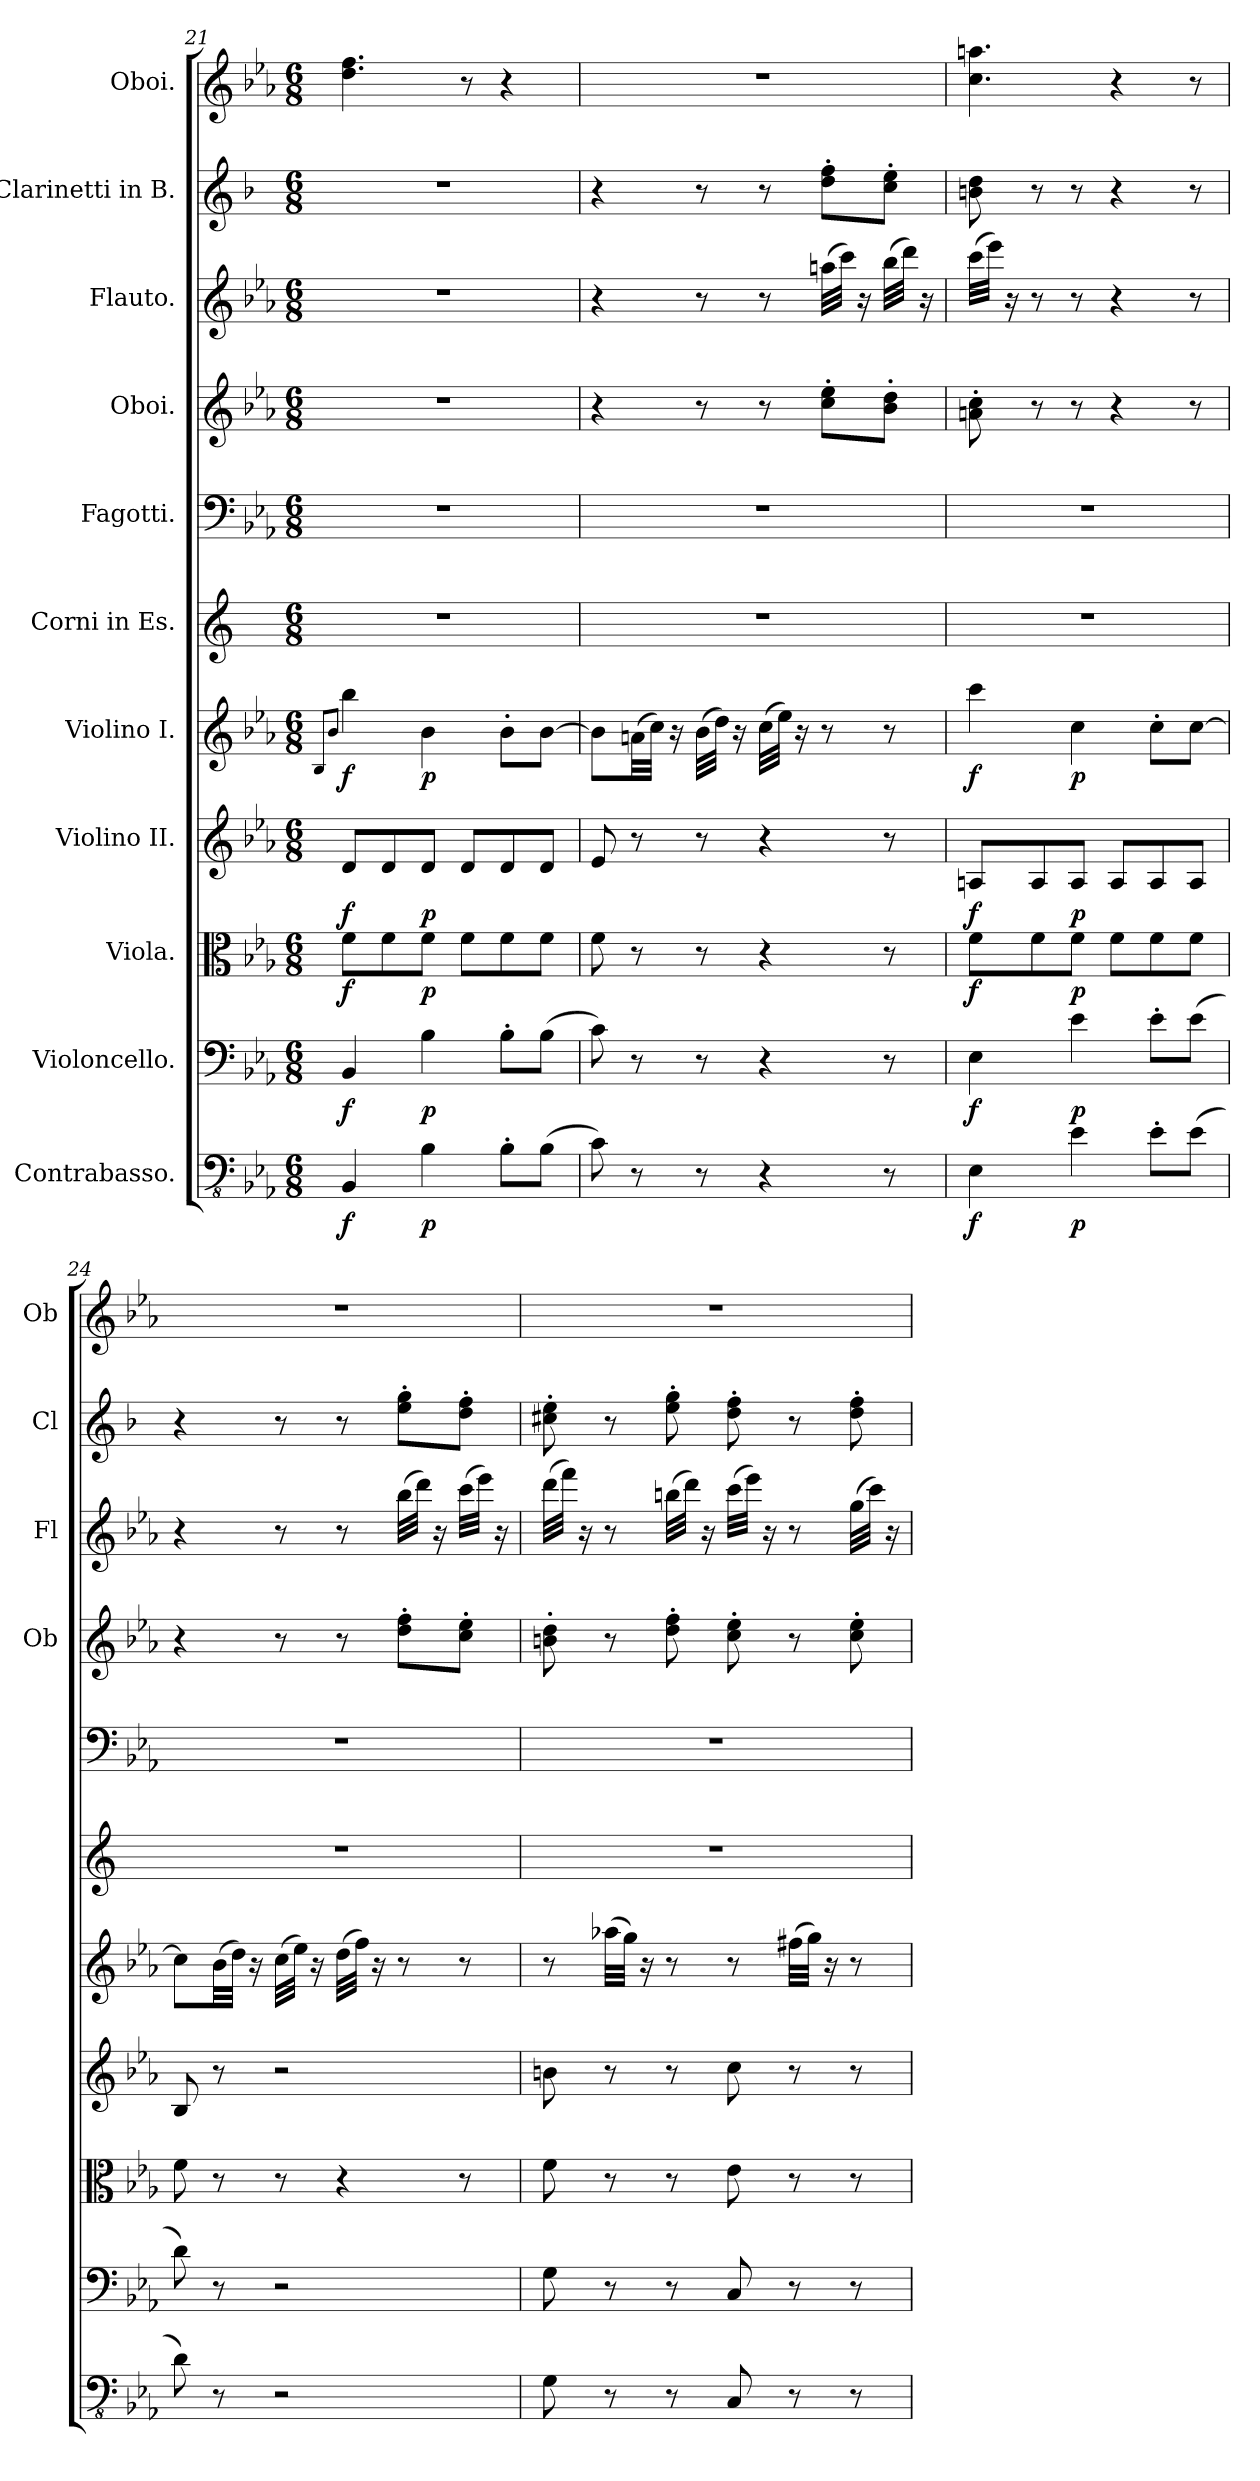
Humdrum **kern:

**kern	**dynam	**kern	**dynam	**kern	**dynam	**kern	**dynam	**kern	**dynam	**kern	**kern	**kern	**kern	**kern	**kern
*part11	*part11	*part10	*part10	*part9	*part9	*part8	*part8	*part7	*part7	*part6	*part5	*part4	*part3	*part2	*part1
*staff11	*staff11	*staff10	*staff10	*staff9	*staff9	*staff8	*staff8	*staff7	*staff7	*staff6	*staff5	*staff4	*staff3	*staff2	*staff1
*I"Contrabasso.	*	*I"Violoncello.	*	*I"Viola.	*	*I"Violino II.	*	*I"Violino I.	*	*I"Corni in Es.	*I"Fagotti.	*I"Oboi.	*I"Flauto.	*I"Clarinetti in B.	*I"Oboi.
*	*	*	*	*	*	*	*	*	*	*	*	*I'Ob	*I'Fl	*I'Cl	*I'Ob
*clefFv4	*	*clefF4	*	*clefC3	*	*clefG2	*	*clefG2	*	*clefG2	*clefF4	*clefG2	*clefG2	*clefG2	*clefG2
*	*	*	*	*	*	*	*	*	*	*ITrd5c9	*	*	*	*ITrd1c2	*
*k[b-e-a-]	*	*k[b-e-a-]	*	*k[b-e-a-]	*	*k[b-e-a-]	*	*k[b-e-a-]	*	*k[b-e-a-]	*k[b-e-a-]	*k[b-e-a-]	*k[b-e-a-]	*k[b-e-a-]	*k[b-e-a-]
*M6/8	*	*M6/8	*	*M6/8	*	*M6/8	*	*M6/8	*	*M6/8	*M6/8	*M6/8	*M6/8	*M6/8	*M6/8
=21	=21	=21	=21	=21	=21	=21	=21	=21	=21	=21	=21	=21	=21	=21	=21
.	.	.	.	.	.	.	.	8qB-/L	.	.	.	.	.	.	.
.	.	.	.	.	.	.	.	8qb-/J	.	.	.	.	.	.	.
!	!LO:DY:b	!	!LO:DY:b	!	!LO:DY:b	!	!LO:DY:b	!	!LO:DY:b	!	!	!	!	!	!
4BBB-/	f	4BB-/	f	8f\L	f	8d/L	f	4bb-\	f	2.r	2.r	2.r	2.r	2.r	4.dd\ 4.ff\
.	.	.	.	8f\	.	8d/	.	.	.	.	.	.	.	.	.
!	!LO:DY:b	!	!LO:DY:b	!	!LO:DY:b	!	!LO:DY:b	!	!LO:DY:b	!	!	!	!	!	!
4BB-\	p	4B-\	p	8f\J	p	8d/J	p	4b-\	p	.	.	.	.	.	.
.	.	.	.	8f\L	.	8d/L	.	.	.	.	.	.	.	.	8r
8BB-'\L	.	8B-'\L	.	8f\	.	8d/	.	8b-'\L	.	.	.	.	.	.	4r
(>8BB-\J	.	(>8B-\J	.	8f\J	.	8d/J	.	[8b-\J	.	.	.	.	.	.	.
=22	=22	=22	=22	=22	=22	=22	=22	=22	=22	=22	=22	=22	=22	=22	=22
8C\)	.	8c\)	.	8f\	.	8e-/	.	8b-\L]	.	2.r	2.r	4r	4r	4r	2.r
8r	.	8r	.	8r	.	8r	.	(>32an\LL	.	.	.	.	.	.	.
.	.	.	.	.	.	.	.	32cc\JJJ)	.	.	.	.	.	.	.
.	.	.	.	.	.	.	.	16r	.	.	.	.	.	.	.
8r	.	8r	.	8r	.	8r	.	(>32b-\LLL	.	.	.	8r	8r	8r	.
.	.	.	.	.	.	.	.	32dd\JJJ)	.	.	.	.	.	.	.
.	.	.	.	.	.	.	.	16r	.	.	.	.	.	.	.
4r	.	4r	.	4r	.	4r	.	(>32cc\LLL	.	.	.	8r	8r	8r	.
.	.	.	.	.	.	.	.	32ee-\JJJ)	.	.	.	.	.	.	.
.	.	.	.	.	.	.	.	16r	.	.	.	.	.	.	.
.	.	.	.	.	.	.	.	8r	.	.	.	8cc\' 8ee-\'L	(>32aan\LLL	8cc\' 8ee-\'L	.
.	.	.	.	.	.	.	.	.	.	.	.	.	32ccc\JJJ)	.	.
.	.	.	.	.	.	.	.	.	.	.	.	.	16r	.	.
8r	.	8r	.	8r	.	8r	.	8r	.	.	.	8b-\' 8dd\'J	(>32bb-\LLL	8b-\' 8dd\'J	.
.	.	.	.	.	.	.	.	.	.	.	.	.	32ddd\JJJ)	.	.
.	.	.	.	.	.	.	.	.	.	.	.	.	16r	.	.
!!LO:PB:g=z
=23	=23	=23	=23	=23	=23	=23	=23	=23	=23	=23	=23	=23	=23	=23	=23
!	!LO:DY:b	!	!LO:DY:b	!	!LO:DY:b	!	!LO:DY:b	!	!LO:DY:b	!	!	!	!	!	!
4EE-\	f	4E-\	f	8f\L	f	8An/L	f	4ccc\	f	2.r	2.r	8an\' 8cc\'	(>32ccc\LLL	8an\ 8cc\	4.cc\ 4.aan\
.	.	.	.	.	.	.	.	.	.	.	.	.	32eee-\JJJ)	.	.
.	.	.	.	.	.	.	.	.	.	.	.	.	16r	.	.
.	.	.	.	8f\	.	8A/	.	.	.	.	.	8r	8r	8r	.
!	!LO:DY:b	!	!LO:DY:b	!	!LO:DY:b	!	!LO:DY:b	!	!LO:DY:b	!	!	!	!	!	!
4E-\	p	4e-\	p	8f\J	p	8A/J	p	4cc\	p	.	.	8r	8r	8r	.
.	.	.	.	8f\L	.	8A/L	.	.	.	.	.	4r	4r	4r	4r
8E-'\L	.	8e-'\L	.	8f\	.	8A/	.	8cc'\L	.	.	.	.	.	.	.
(>8E-\J	.	(>8e-\J	.	8f\J	.	8A/J	.	[8cc\J	.	.	.	8r	8r	8r	8r
=24	=24	=24	=24	=24	=24	=24	=24	=24	=24	=24	=24	=24	=24	=24	=24
8D\)	.	8d\)	.	8f\	.	8B-/	.	8cc\L]	.	2.r	2.r	4r	4r	4r	2.r
8r	.	8r	.	8r	.	8r	.	(>32b-\LL	.	.	.	.	.	.	.
.	.	.	.	.	.	.	.	32dd\JJJ)	.	.	.	.	.	.	.
.	.	.	.	.	.	.	.	16r	.	.	.	.	.	.	.
2r	.	2r	.	8r	.	2r	.	(>32cc\LLL	.	.	.	8r	8r	8r	.
.	.	.	.	.	.	.	.	32ee-\JJJ)	.	.	.	.	.	.	.
.	.	.	.	.	.	.	.	16r	.	.	.	.	.	.	.
.	.	.	.	4r	.	.	.	(>32dd\LLL	.	.	.	8r	8r	8r	.
.	.	.	.	.	.	.	.	32ff\JJJ)	.	.	.	.	.	.	.
.	.	.	.	.	.	.	.	16r	.	.	.	.	.	.	.
.	.	.	.	.	.	.	.	8r	.	.	.	8dd\' 8ff\'L	(>32bb-\LLL	8dd\' 8ff\'L	.
.	.	.	.	.	.	.	.	.	.	.	.	.	32ddd\JJJ)	.	.
.	.	.	.	.	.	.	.	.	.	.	.	.	16r	.	.
.	.	.	.	8r	.	.	.	8r	.	.	.	8cc\' 8ee-\'J	(>32ccc\LLL	8cc\' 8ee-\'J	.
.	.	.	.	.	.	.	.	.	.	.	.	.	32eee-\JJJ)	.	.
.	.	.	.	.	.	.	.	.	.	.	.	.	16r	.	.
=25	=25	=25	=25	=25	=25	=25	=25	=25	=25	=25	=25	=25	=25	=25	=25
8GG\	.	8G\	.	8f\	.	8bn\	.	8r	.	2.r	2.r	8bn\' 8dd\'	(>32ddd\LLL	8bn\' 8dd\'	2.r
.	.	.	.	.	.	.	.	.	.	.	.	.	32fff\JJJ)	.	.
.	.	.	.	.	.	.	.	.	.	.	.	.	16r	.	.
8r	.	8r	.	8r	.	8r	.	(>32aa-X\LLL	.	.	.	8r	8r	8r	.
.	.	.	.	.	.	.	.	32gg\JJJ)	.	.	.	.	.	.	.
.	.	.	.	.	.	.	.	16r	.	.	.	.	.	.	.
8r	.	8r	.	8r	.	8r	.	8r	.	.	.	8dd\' 8ff\'	(>32bbn\LLL	8dd\' 8ff\'	.
.	.	.	.	.	.	.	.	.	.	.	.	.	32ddd\JJJ)	.	.
.	.	.	.	.	.	.	.	.	.	.	.	.	16r	.	.
8CC/	.	8C/	.	8e-\	.	8cc\	.	8r	.	.	.	8cc\' 8ee-\'	(>32ccc\LLL	8cc\' 8ee-\'	.
.	.	.	.	.	.	.	.	.	.	.	.	.	32eee-\JJJ)	.	.
.	.	.	.	.	.	.	.	.	.	.	.	.	16r	.	.
8r	.	8r	.	8r	.	8r	.	(>32ff#X\LLL	.	.	.	8r	8r	8r	.
.	.	.	.	.	.	.	.	32gg\JJJ)	.	.	.	.	.	.	.
.	.	.	.	.	.	.	.	16r	.	.	.	.	.	.	.
8r	.	8r	.	8r	.	8r	.	8r	.	.	.	8cc\' 8ee-\'	(>32gg\LLL	8cc\' 8ee-\'	.
.	.	.	.	.	.	.	.	.	.	.	.	.	32ccc\JJJ)	.	.
.	.	.	.	.	.	.	.	.	.	.	.	.	16r	.	.
=	=	=	=	=	=	=	=	=	=	=	=	=	=	=	=
*-	*-	*-	*-	*-	*-	*-	*-	*-	*-	*-	*-	*-	*-	*-	*-
